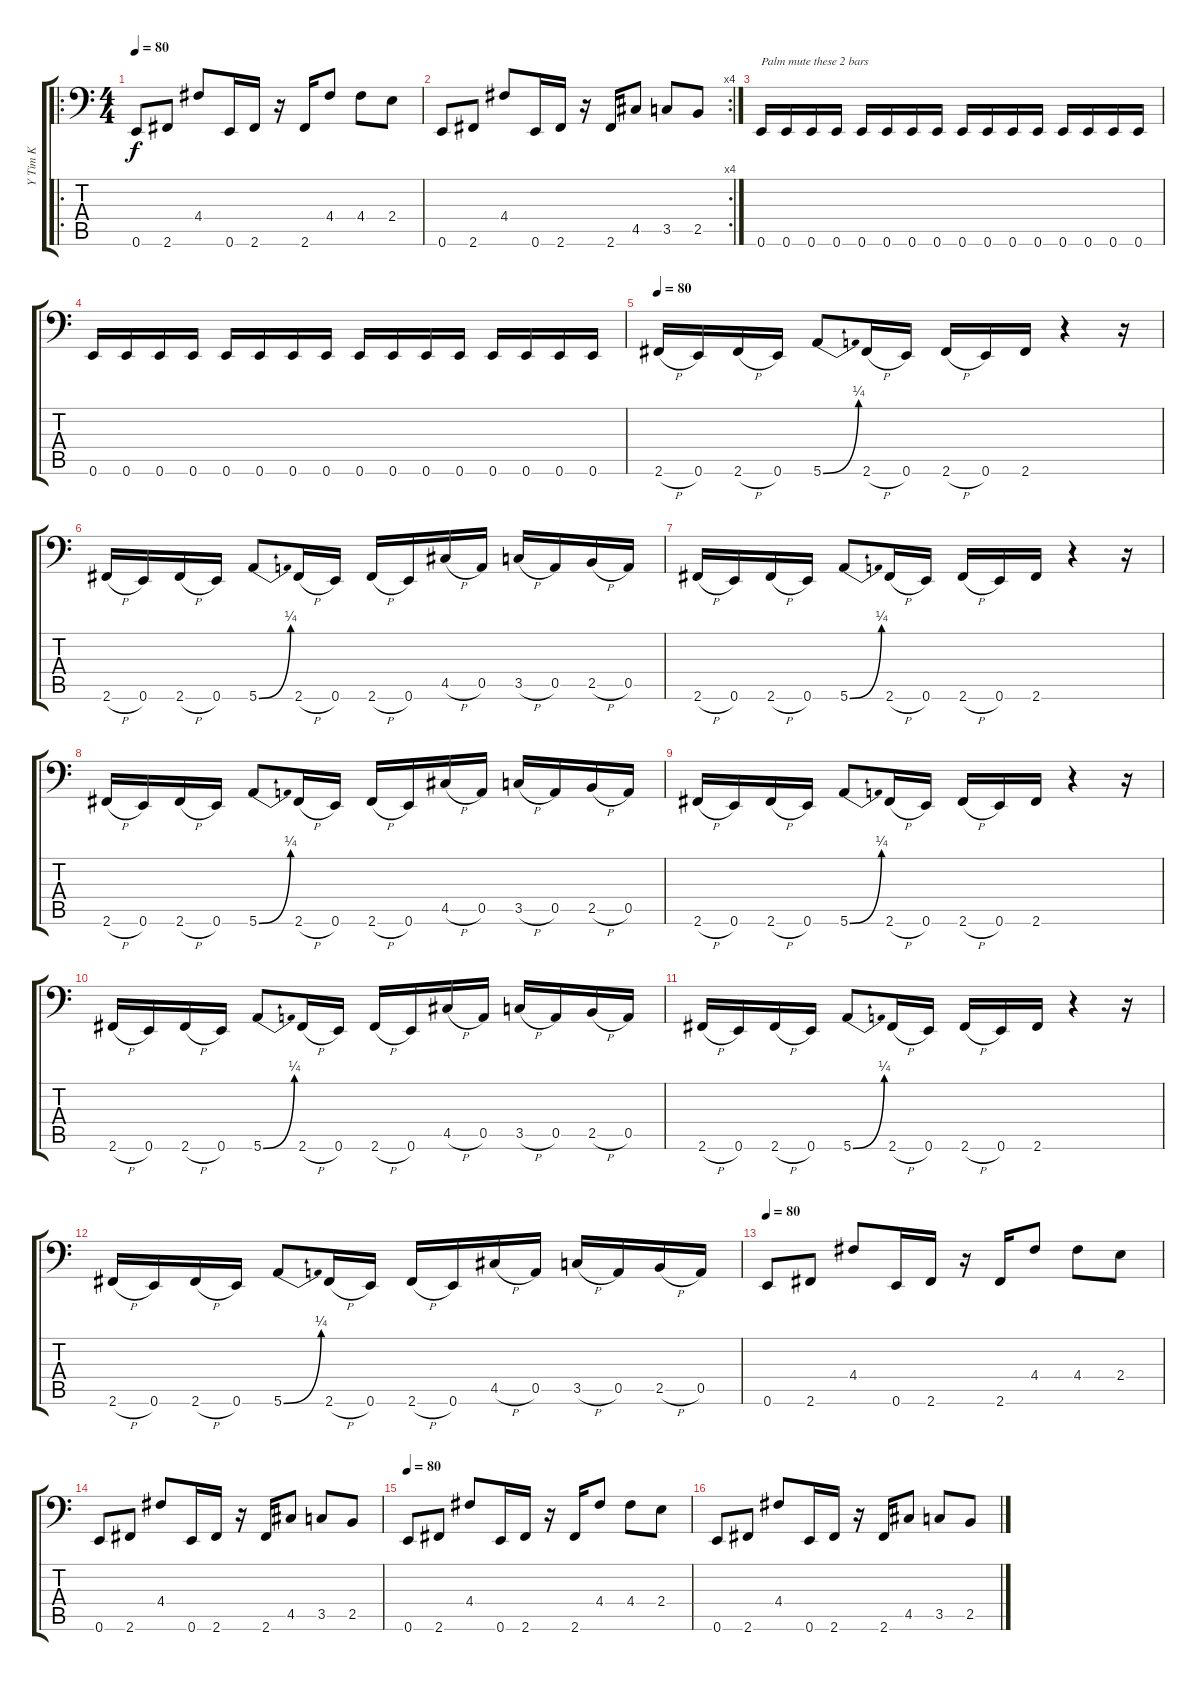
\track ("Y Tim K" "Y Tim K") {instrument electricbassfinger}
\staff {score tabs}
\tuning (E3 B2 G2 D2 A1 E1) {hide}
\ro
\ts (4 4)
\tempo 80
\clef f4
\ks c
0.6.8{dy f} 2.6.8 4.4.8 0.6.16 2.6.16 r.16 2.6.16 4.4.8 4.4.8 2.4.8 |
\rc 4
0.6.8 2.6.8 4.4.8 0.6.16 2.6.16 r.16 2.6.16 4.5.8 3.5.8 2.5.8 |
0.6.16{txt "Palm mute these 2 bars"} 0.6.16 0.6.16 0.6.16 0.6.16 0.6.16 0.6.16 0.6.16 0.6.16 0.6.16 0.6.16 0.6.16 0.6.16 0.6.16 0.6.16 0.6.16 |
0.6.16 0.6.16 0.6.16 0.6.16 0.6.16 0.6.16 0.6.16 0.6.16 0.6.16 0.6.16 0.6.16 0.6.16 0.6.16 0.6.16 0.6.16 0.6.16 |
\tempo 80
2.6{h}.16 0.6.16 2.6{h}.16 0.6.16 5.6{be (bend 0 0 60 1)}.8 2.6{h}.16 0.6.16 2.6{h}.16 0.6.16 2.6.16 r.4 r.16 |
2.6{h}.16 0.6.16 2.6{h}.16 0.6.16 5.6{be (bend 0 0 60 1)}.8 2.6{h}.16 0.6.16 2.6{h}.16 0.6.16 4.5{h}.16 0.5.16 3.5{h}.16 0.5.16 2.5{h}.16 0.5.16 |
2.6{h}.16 0.6.16 2.6{h}.16 0.6.16 5.6{be (bend 0 0 60 1)}.8 2.6{h}.16 0.6.16 2.6{h}.16 0.6.16 2.6.16 r.4 r.16 |
2.6{h}.16 0.6.16 2.6{h}.16 0.6.16 5.6{be (bend 0 0 60 1)}.8 2.6{h}.16 0.6.16 2.6{h}.16 0.6.16 4.5{h}.16 0.5.16 3.5{h}.16 0.5.16 2.5{h}.16 0.5.16 |
2.6{h}.16 0.6.16 2.6{h}.16 0.6.16 5.6{be (bend 0 0 60 1)}.8 2.6{h}.16 0.6.16 2.6{h}.16 0.6.16 2.6.16 r.4 r.16 |
2.6{h}.16 0.6.16 2.6{h}.16 0.6.16 5.6{be (bend 0 0 60 1)}.8 2.6{h}.16 0.6.16 2.6{h}.16 0.6.16 4.5{h}.16 0.5.16 3.5{h}.16 0.5.16 2.5{h}.16 0.5.16 |
2.6{h}.16 0.6.16 2.6{h}.16 0.6.16 5.6{be (bend 0 0 60 1)}.8 2.6{h}.16 0.6.16 2.6{h}.16 0.6.16 2.6.16 r.4 r.16 |
2.6{h}.16 0.6.16 2.6{h}.16 0.6.16 5.6{be (bend 0 0 60 1)}.8 2.6{h}.16 0.6.16 2.6{h}.16 0.6.16 4.5{h}.16 0.5.16 3.5{h}.16 0.5.16 2.5{h}.16 0.5.16 |
\tempo 80
0.6.8 2.6.8 4.4.8 0.6.16 2.6.16 r.16 2.6.16 4.4.8 4.4.8 2.4.8 |
0.6.8 2.6.8 4.4.8 0.6.16 2.6.16 r.16 2.6.16 4.5.8 3.5.8 2.5.8 |
\tempo 80
0.6.8 2.6.8 4.4.8 0.6.16 2.6.16 r.16 2.6.16 4.4.8 4.4.8 2.4.8 |
0.6.8 2.6.8 4.4.8 0.6.16 2.6.16 r.16 2.6.16 4.5.8 3.5.8 2.5.8
